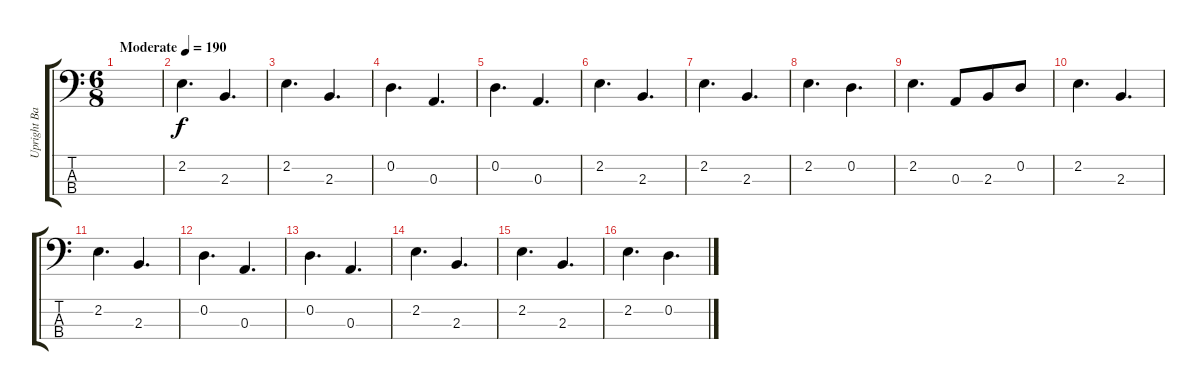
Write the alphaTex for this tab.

\track ("Upright Bass" "Upright Ba") {instrument acousticbass}
\staff {score tabs}
\tuning (G2 D2 A1 E1) {hide}
\ts (6 8)
\tempo (190 "Moderate")
\clef f4
\ks c
|
2.2.4{d} 2.3.4{d} |
2.2.4{d} 2.3.4{d} |
0.2.4{d} 0.3.4{d} |
0.2.4{d} 0.3.4{d} |
2.2.4{d} 2.3.4{d} |
2.2.4{d} 2.3.4{d} |
2.2.4{d} 0.2.4{d} |
2.2.4{d} 0.3.8 2.3.8 0.2.8 |
2.2.4{d} 2.3.4{d} |
2.2.4{d} 2.3.4{d} |
0.2.4{d} 0.3.4{d} |
0.2.4{d} 0.3.4{d} |
2.2.4{d} 2.3.4{d} |
2.2.4{d} 2.3.4{d} |
2.2.4{d} 0.2.4{d}
